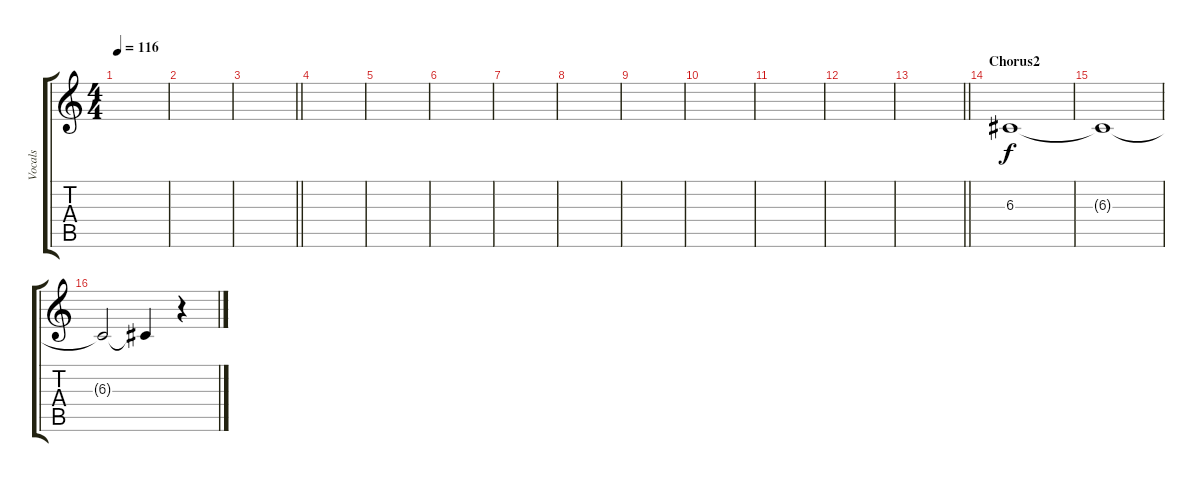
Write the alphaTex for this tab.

\track ("Vocals" "Vocals") {instrument oboe}
\staff {score tabs}
\tuning (E4 B3 G3 D3 A2 E2) {hide}
\ts (4 4)
\tempo 116
\clef g2
\ks c
|
|
\barLineRight lightlight
|
|
|
|
|
|
|
|
|
|
\barLineRight lightlight
|
\section ("" "Chorus2")
6.3.1 |
6.3{t}.1 |
6.3{t}.2 6.3{t}.4 r.4
